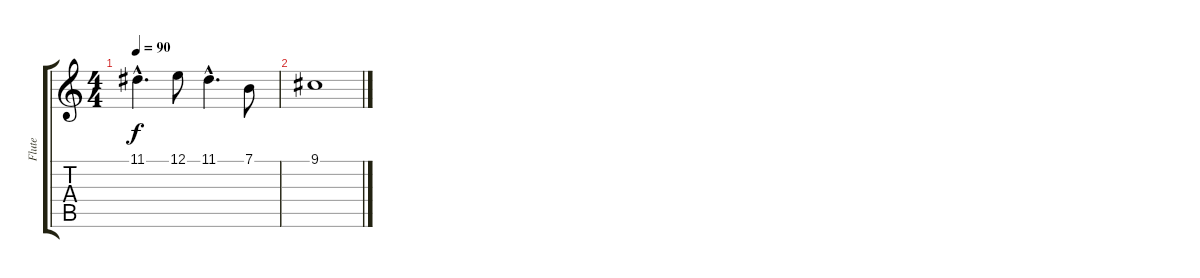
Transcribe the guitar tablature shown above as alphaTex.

\track ("Flute" "Flute") {instrument panflute}
\staff {score tabs}
\tuning (E4 B3 G3 D3 A2 E2) {hide}
\ts (4 4)
\tempo 90
\clef g2
\ks c
11.1{hac}.4{d dy f} 12.1.8 11.1{hac}.4{d} 7.1.8 |
9.1.1
